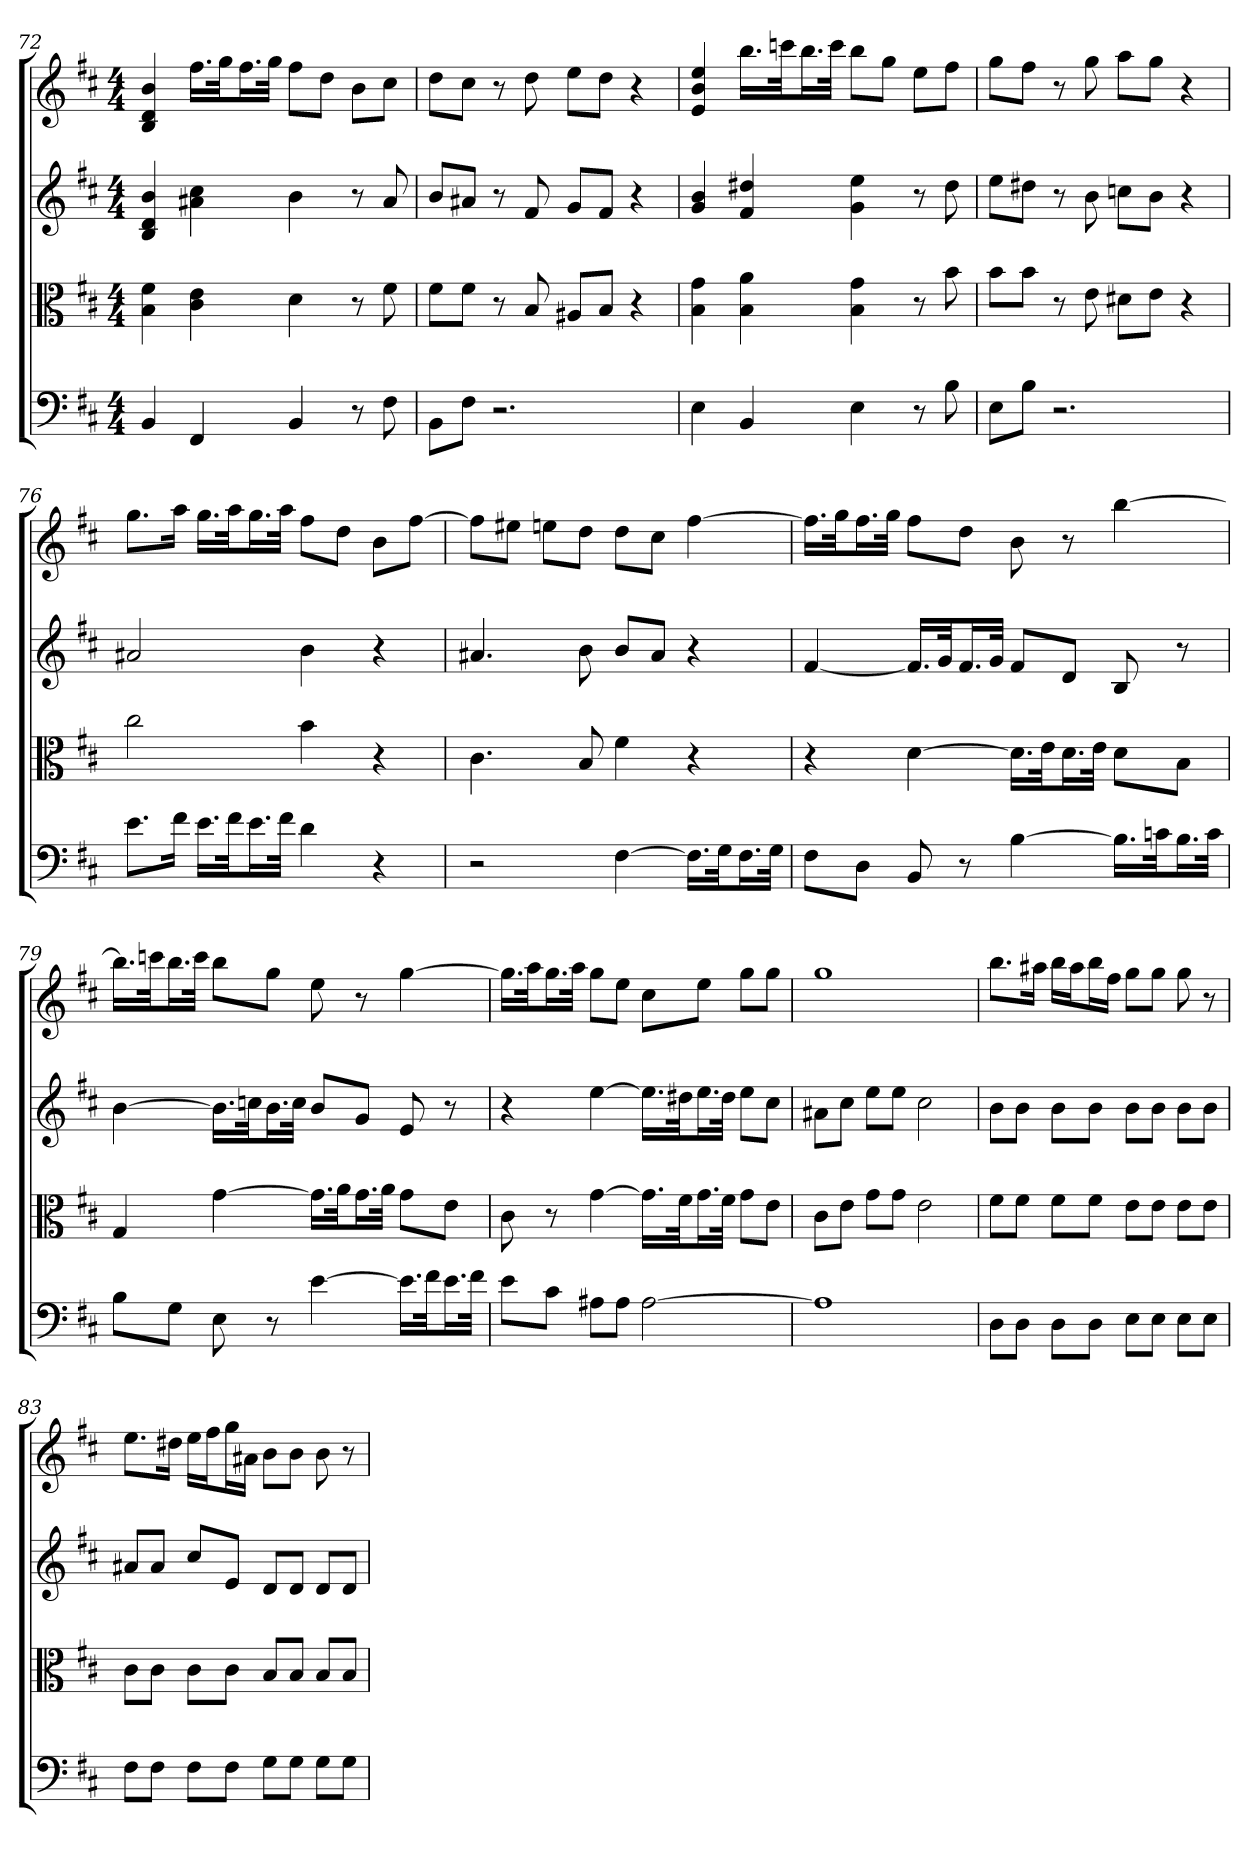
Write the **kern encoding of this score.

**kern	**kern	**kern	**kern
*part4	*part3	*part2	*part1
*staff4	*staff3	*staff2	*staff1
*clefF4	*clefC3	*	*
*k[f#c#]	*k[f#c#]	*k[f#c#]	*k[f#c#]
*b:	*b:	*b:	*b:
*M4/4	*M4/4	*M4/4	*M4/4
=72	=72	=72	=72
4BB	4B 4f#	4B 4d 4b	4B 4d 4b
4FF#	4c# 4e	4a#X 4cc#	16.ff#LL
.	.	.	32ggJk
.	.	.	16.ff#L
.	.	.	32ggJJk
4BB	4d	4b	8ff#L
.	.	.	8ddJ
8r	8r	8r	8bL
8F#	8f#	8a#	8cc#J
=73	=73	=73	=73
8BB\L	8f#\L	8bL	8ddL
8F#\J	8f#\J	8a#XJ	8cc#J
2.r	8r	8r	8r
.	8B	8f#	8dd
.	8A#X/L	8gL	8eeL
.	8B/J	8f#J	8ddJ
.	4r	4r	4r
=74	=74	=74	=74
4E	4B 4g	4g 4b	4e 4b 4ee
4BB	4B 4a	4f# 4dd#X	16.bbLL
.	.	.	32cccnJk
.	.	.	16.bbL
.	.	.	32cccJJk
4E	4B 4g	4g 4ee	8bbL
.	.	.	8ggJ
8r	8r	8r	8eeL
8B	8b	8dd#	8ff#J
=75	=75	=75	=75
8E\L	8b\L	8eeL	8ggL
8B\J	8b\J	8dd#XJ	8ff#J
2.r	8r	8r	8r
.	8e	8b	8gg
.	8d#X\L	8ccnL	8aaL
.	8e\J	8bJ	8ggJ
.	4r	4r	4r
=76	=76	=76	=76
8.e\L	2cc#	2a#X	8.ggL
16f#\Jk	.	.	16aaJk
16.e\LL	.	.	16.ggLL
32f#\Jk	.	.	32aaJk
16.e\L	.	.	16.ggL
32f#\JJk	.	.	32aaJJk
4d	4b	4b	8ff#L
.	.	.	8ddJ
4r	4r	4r	8bL
.	.	.	[8ff#J
=77	=77	=77	=77
2r	4.c#	4.a#X	8ff#L]
.	.	.	8ee#XJ
.	.	.	8eenL
.	8B	8b	8ddJ
[4F#	4f#	8bL	8ddL
.	.	8a#J	8cc#J
16.F#\LL]	4r	4r	[4ff#
32G\Jk	.	.	.
16.F#\L	.	.	.
32G\JJk	.	.	.
=78	=78	=78	=78
8F#\L	4r	[4f#	16.ff#LL]
.	.	.	32ggJk
8D\J	.	.	16.ff#L
.	.	.	32ggJJk
8BB	[4d	16.f#LL]	8ff#L
.	.	32gJk	.
8r	.	16.f#L	8ddJ
.	.	32gJJk	.
[4B	16.d\LL]	8f#L	8b
.	32e\Jk	.	.
.	16.d\L	8dJ	8r
.	32e\JJk	.	.
16.B\LL]	8d\L	8B	[4bb
32cn\Jk	.	.	.
16.B\L	8B\J	8r	.
32c\JJk	.	.	.
=79	=79	=79	=79
8B\L	4G	[4b	16.bbLL]
.	.	.	32cccnJk
8G\J	.	.	16.bbL
.	.	.	32cccJJk
8E	[4g	16.bLL]	8bbL
.	.	32ccnJk	.
8r	.	16.bL	8ggJ
.	.	32ccJJk	.
[4e	16.g\LL]	8bL	8ee
.	32a\Jk	.	.
.	16.g\L	8gJ	8r
.	32a\JJk	.	.
16.e\LL]	8g\L	8e	[4gg
32f#\Jk	.	.	.
16.e\L	8e\J	8r	.
32f#\JJk	.	.	.
=80	=80	=80	=80
8e\L	8c#	4r	16.ggLL]
.	.	.	32aaJk
8c#\J	8r	.	16.ggL
.	.	.	32aaJJk
8A#X\L	[4g	[4ee	8ggL
8A#\J	.	.	8eeJ
[2A#	16.g\LL]	16.eeLL]	8cc#L
.	32f#\Jk	32dd#XJk	.
.	16.g\L	16.eeL	8eeJ
.	32f#\JJk	32dd#JJk	.
.	8g\L	8eeL	8ggL
.	8e\J	8cc#J	8ggJ
=81	=81	=81	=81
1A#]	8c#\L	8a#XL	1gg
.	8e\J	8cc#J	.
.	8g\L	8eeL	.
.	8g\J	8eeJ	.
.	2e	2cc#	.
=82	=82	=82	=82
8D\L	8f#\L	8bL	8.bbL
8D\J	8f#\J	8bJ	.
.	.	.	16aa#XJk
8D\L	8f#\L	8bL	16bbLL
.	.	.	16aa#J
8D\J	8f#\J	8bJ	16bbL
.	.	.	16ff#JJ
8E\L	8e\L	8bL	8ggL
8E\J	8e\J	8bJ	8ggJ
8E\L	8e\L	8bL	8gg
8E\J	8e\J	8bJ	8r
=83	=83	=83	=83
8F#\L	8c#\L	8a#XL	8.eeL
8F#\J	8c#\J	8a#J	.
.	.	.	16dd#XJk
8F#\L	8c#\L	8cc#L	16eeLL
.	.	.	16ff#J
8F#\J	8c#\J	8eJ	16ggL
.	.	.	16a#XJJ
8G\L	8B/L	8dL	8bL
8G\J	8B/J	8dJ	8bJ
8G\L	8B/L	8dL	8b
8G\J	8B/J	8dJ	8r
=	=	=	=
*-	*-	*-	*-
